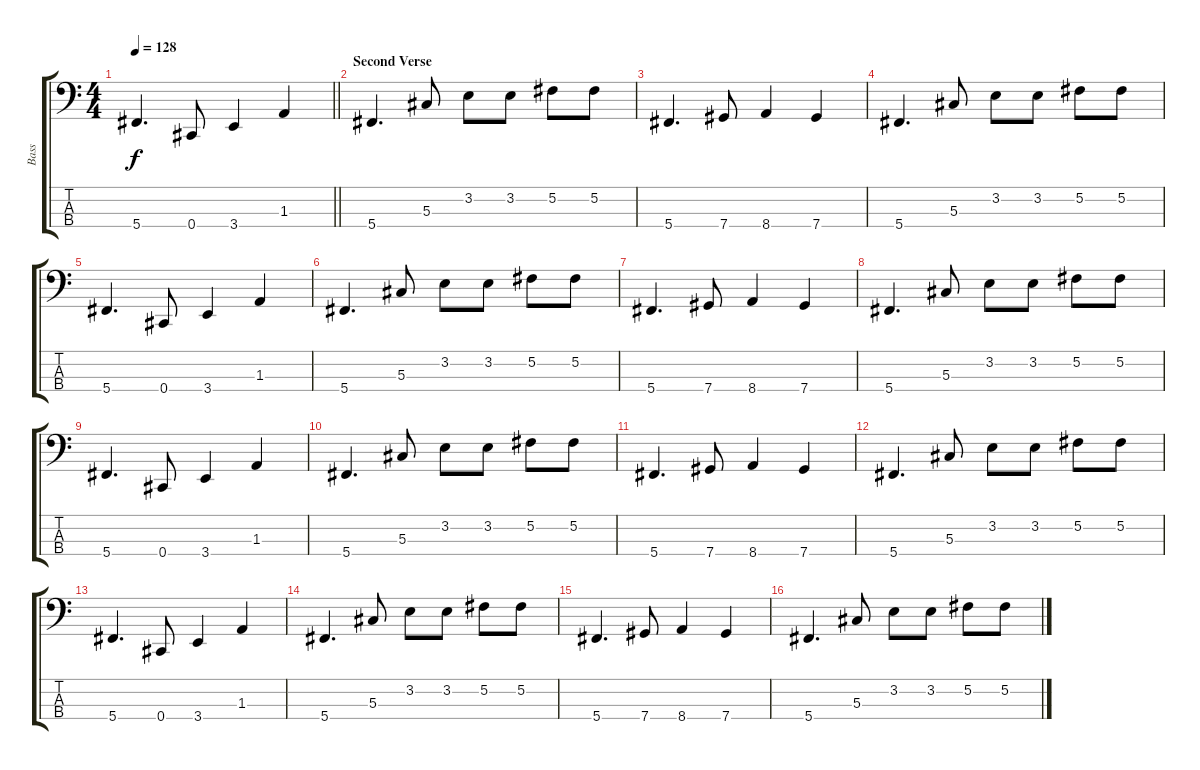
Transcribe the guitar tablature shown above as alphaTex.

\track ("Bass" "Bass") {instrument electricbassfinger}
\staff {score tabs}
\tuning (Gb2 Db2 Ab1 Db1) {hide}
\ts (4 4)
\tempo 128
\clef f4
\barLineRight lightlight
\ks c
5.4.4{d dy f} 0.4.8 3.4.4 1.3.4 |
\section ("" "Second Verse")
5.4.4{d} 5.3.8 3.2.8 3.2.8 5.2.8 5.2.8 |
5.4.4{d} 7.4.8 8.4.4 7.4.4 |
5.4.4{d} 5.3.8 3.2.8 3.2.8 5.2.8 5.2.8 |
5.4.4{d} 0.4.8 3.4.4 1.3.4 |
5.4.4{d} 5.3.8 3.2.8 3.2.8 5.2.8 5.2.8 |
5.4.4{d} 7.4.8 8.4.4 7.4.4 |
5.4.4{d} 5.3.8 3.2.8 3.2.8 5.2.8 5.2.8 |
5.4.4{d} 0.4.8 3.4.4 1.3.4 |
5.4.4{d} 5.3.8 3.2.8 3.2.8 5.2.8 5.2.8 |
5.4.4{d} 7.4.8 8.4.4 7.4.4 |
5.4.4{d} 5.3.8 3.2.8 3.2.8 5.2.8 5.2.8 |
5.4.4{d} 0.4.8 3.4.4 1.3.4 |
5.4.4{d} 5.3.8 3.2.8 3.2.8 5.2.8 5.2.8 |
5.4.4{d} 7.4.8 8.4.4 7.4.4 |
5.4.4{d} 5.3.8 3.2.8 3.2.8 5.2.8 5.2.8
